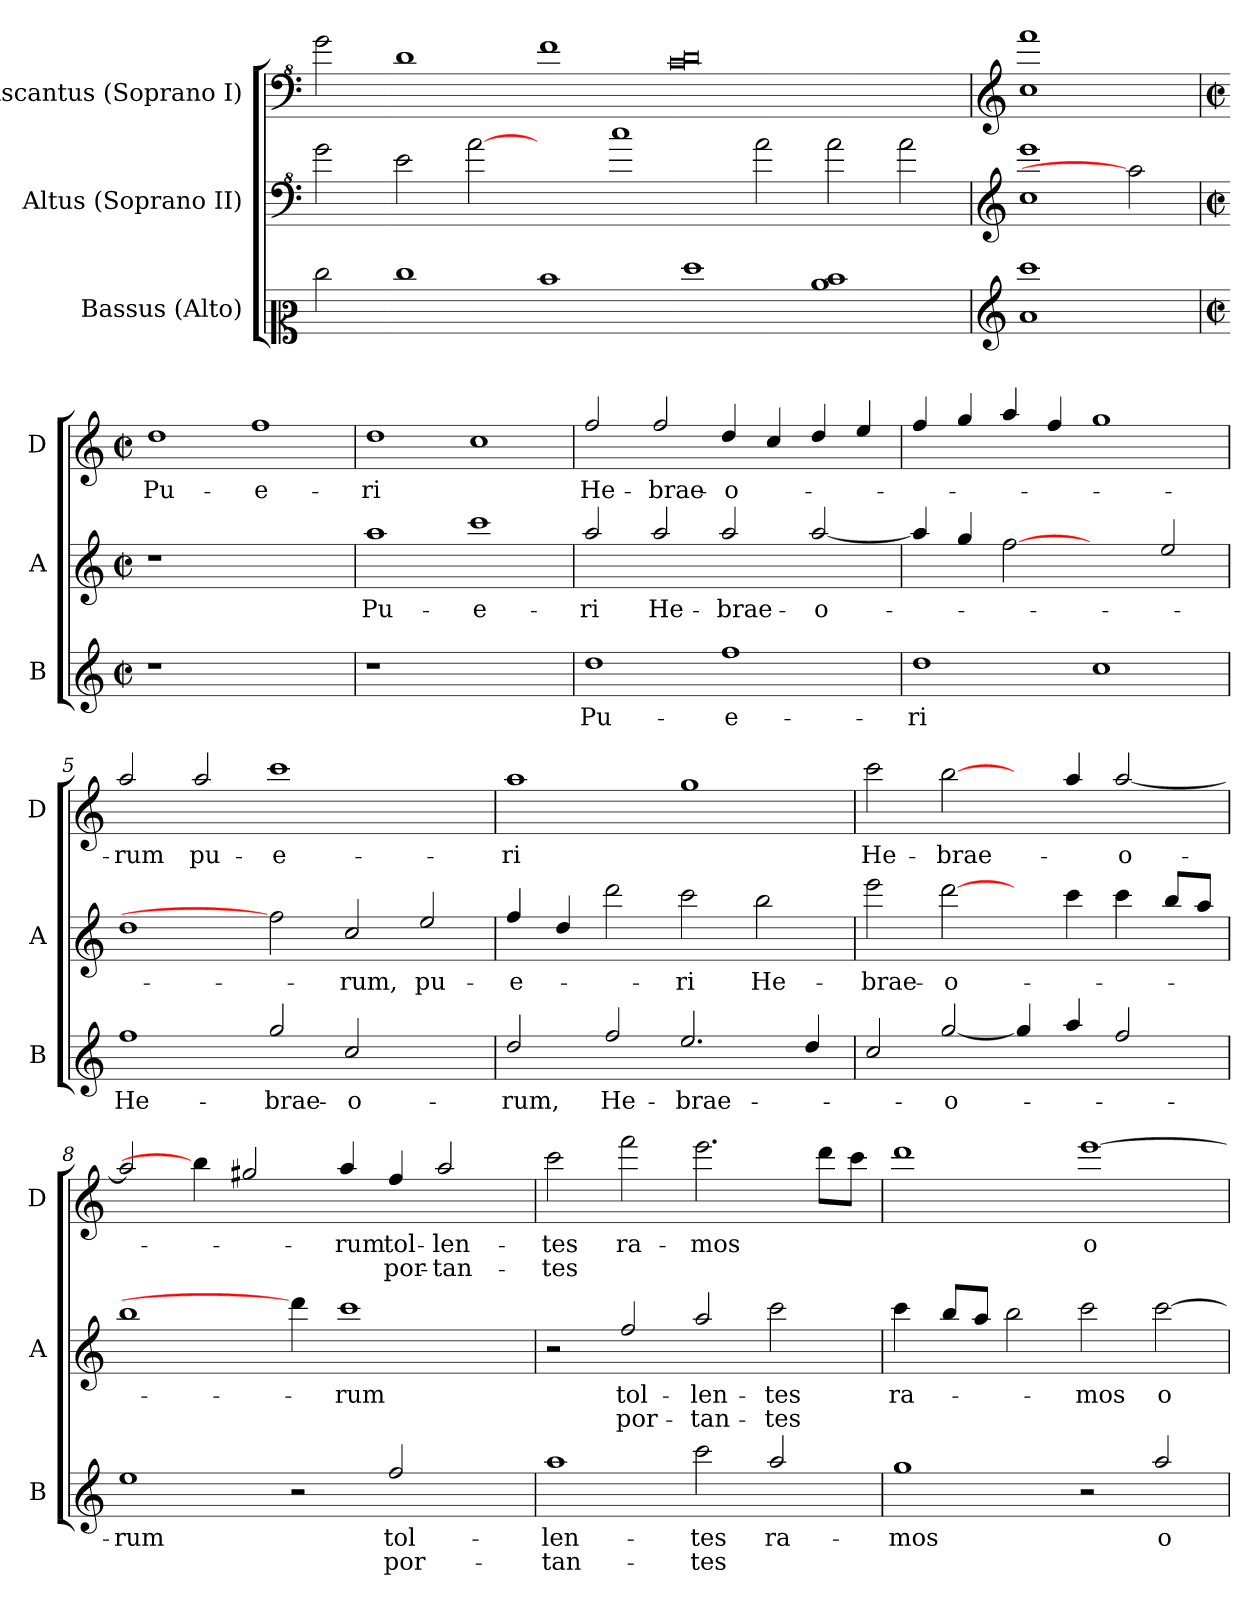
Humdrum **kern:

**kern	**text	**text	**kern	**text	**text	**kern	**text	**text
*part3	*part3	*part3	*part2	*part2	*part2	*part1	*part1	*part1
*staff3	*staff3	*staff3	*staff2	*staff2	*staff2	*staff1	*staff1	*staff1
*I"Bassus (Alto)	*	*	*I"Altus (Soprano II)	*	*	*I"Discantus (Soprano I)	*	*
*I'B	*	*	*I'A	*	*	*I'D	*	*
*clefC2	*	*	*clefF^4	*	*	*clefF^4	*	*
*ITrd7c12	*	*	*ITrd7c12	*	*	*ITrd7c12	*	*
*k[]	*	*	*k[]	*	*	*k[]	*	*
*C:	*	*	*C:	*	*	*C:	*	*
=	=	=	=	=	=	=	=	=
2e	.	.	2g	.	.	2g	.	.
=1X-	=1X-	=1X-	=1X-	=1X-	=1X-	=1X-	=1X-	=1X-
1e	.	.	2e	.	.	1d	.	.
.	.	.	[2a	.	.	.	.	.
1d	.	.	2ryy	.	.	1f	.	.
.	.	.	1cc	.	.	.	.	.
1f	.	.	.	.	.	0c 0d	.	.
.	.	.	2a\	.	.	.	.	.
1c 1d	.	.	2a\	.	.	.	.	.
.	.	.	2a\	.	.	.	.	.
=2X	=2X	=2X	=2X	=2X	=2X	=2X	=2X	=2X
*clefG2	*	*	*clefG2	*	*	*clefG2	*	*
1A 1cc	.	.	1c 1ee	.	.	1c 1ff	.	.
2ryy	.	.	2a]	.	.	2ryy	.	.
!!LO:LB:g=z
=1	=1	=1	=1	=1	=1	=1	=1	=1
*M2/2	*	*	*M2/2	*	*	*M2/2	*	*
*met(c|)	*	*	*met(c|)	*	*	*met(c|)	*	*
!	!	!	!	!	!	!	!LO:LY:b	!
1r	.	.	1r	.	.	1d	Pu-	.
!	!	!	!	!	!	!	!LO:LY:b	!
1ryy	.	.	1ryy	.	.	1f	-e-	.
=2	=2	=2	=2	=2	=2	=2	=2	=2
!	!	!	!	!LO:LY:b	!	!	!LO:LY:b	!
1r	.	.	1a	Pu-	.	1d	-ri	.
!	!	!	!	!LO:LY:b	!	!	!	!
1ryy	.	.	1cc	-e-	.	1c	.	.
!!LO:LB:g=z
=3	=3	=3	=3	=3	=3	=3	=3	=3
!	!LO:LY:b	!	!	!LO:LY:b	!	!	!LO:LY:b	!
1d	Pu-	.	2a/	-ri	.	2f/	He-	.
!	!	!	!	!LO:LY:b	!	!	!LO:LY:b	!
.	.	.	2a/	He-	.	2f/	-brae-	.
!	!LO:LY:b	!	!	!LO:LY:b	!	!	!LO:LY:b	!
1f	-e-	.	2a/	-brae-	.	4d/	-o-	.
.	.	.	.	.	.	4c/	.	.
!	!	!	!	!LO:LY:b	!	!	!	!
.	.	.	[2a/	-o-	.	4d/	.	.
.	.	.	.	.	.	4e/	.	.
=4	=4	=4	=4	=4	=4	=4	=4	=4
!	!LO:LY:b	!	!	!	!	!	!	!
1d	-ri	.	4a/]	.	.	4f/	.	.
.	.	.	4g/	.	.	4g/	.	.
.	.	.	[2f	.	.	4a/	.	.
.	.	.	.	.	.	4f/	.	.
1c	.	.	2ryy	.	.	1g	.	.
.	.	.	2e/	.	.	.	.	.
=5	=5	=5	=5	=5	=5	=5	=5	=5
!	!LO:LY:b	!	!	!	!	!	!LO:LY:b	!
1f	He-	.	1d	.	.	2a/	-rum	.
!	!	!	!	!	!	!	!LO:LY:b	!
.	.	.	.	.	.	2a/	pu-	.
!	!LO:LY:b	!	!	!	!	!	!LO:LY:b	!
2g/	-brae-	.	2f]	.	.	1cc	-e-	.
!	!LO:LY:b	!	!	!LO:LY:b	!	!	!	!
2c/	-o-	.	2c/	-rum,	.	.	.	.
!	!	!	!	!LO:LY:b	!	!	!	!
2ryy	.	.	2e/	pu-	.	2ryy	.	.
=6	=6	=6	=6	=6	=6	=6	=6	=6
!	!LO:LY:b	!	!	!LO:LY:b	!	!	!LO:LY:b	!
2d/	-rum,	.	4f/	-e-	.	1a	-ri	.
.	.	.	4d/	.	.	.	.	.
!	!LO:LY:b	!	!	!	!	!	!	!
2f/	He-	.	2dd\	.	.	.	.	.
!	!LO:LY:b	!	!	!LO:LY:b	!	!	!	!
2.e/	-brae-	.	2cc\	-ri	.	1g	.	.
!	!	!	!	!LO:LY:b	!	!	!	!
.	.	.	2b\	He-	.	.	.	.
4d/	.	.	.	.	.	.	.	.
=7	=7	=7	=7	=7	=7	=7	=7	=7
!	!	!	!	!LO:LY:b	!	!	!LO:LY:b	!
2c/	.	.	2ee\	-brae-	.	2cc\	He-	.
!	!LO:LY:b	!	!	!LO:LY:b	!	!	!LO:LY:b	!
[2g/	-o-	.	[2dd\	-o-	.	[2b\	-brae-	.
4g/]	.	.	4ryy	.	.	4ryy	.	.
4a/	.	.	4cc\	.	.	4a/	.	.
!	!	!	!	!	!	!	!LO:LY:b	!
2f/	.	.	4cc\	.	.	[2a/	-o-	.
.	.	.	8b/L	.	.	.	.	.
.	.	.	8a/J	.	.	.	.	.
!!LO:LB:g=z
=8	=8	=8	=8	=8	=8	=8	=8	=8
!	!LO:LY:b	!	!	!	!	!	!	!
1e	-rum	.	1b	.	.	2a/]	.	.
.	.	.	.	.	.	4b\]	.	.
.	.	.	.	.	.	2g#X/	.	.
2r	.	.	4dd\]	.	.	.	.	.
!	!	!	!	!LO:LY:b	!	!	!LO:LY:b	!
.	.	.	1cc	-rum	.	4a/	-rum	.
!	!LO:LY:b	!LO:LY:b	!	!	!	!	!LO:LY:b	!LO:LY:b
2f/	tol-	por-	.	.	.	4f/	tol-	por-
!	!	!	!	!	!	!	!LO:LY:b	!LO:LY:b
.	.	.	.	.	.	2a/	-len-	-tan-
4ryy	.	.	.	.	.	.	.	.
=9	=9	=9	=9	=9	=9	=9	=9	=9
!	!LO:LY:b	!LO:LY:b	!	!	!	!	!LO:LY:b	!LO:LY:b
1a	-len-	-tan-	2r	.	.	2cc\	-tes	-tes
!	!	!	!	!LO:LY:b	!LO:LY:b	!	!LO:LY:b	!
.	.	.	2f/	tol-	por-	2ff\	ra-	.
!	!LO:LY:b	!LO:LY:b	!	!LO:LY:b	!LO:LY:b	!	!LO:LY:b	!
2cc\	-tes	-tes	2a/	-len-	-tan-	2.ee\	-mos	.
!	!LO:LY:b	!	!	!LO:LY:b	!LO:LY:b	!	!	!
2a/	ra-	.	2cc\	-tes	-tes	.	.	.
.	.	.	.	.	.	8dd\L	.	.
.	.	.	.	.	.	8cc\J	.	.
=10	=10	=10	=10	=10	=10	=10	=10	=10
!	!LO:LY:b	!	!	!LO:LY:b	!	!	!	!
1g	-mos	.	4cc\	ra-	.	1dd	.	.
.	.	.	8b/L	.	.	.	.	.
.	.	.	8a/J	.	.	.	.	.
.	.	.	2b\	.	.	.	.	.
!	!	!	!	!LO:LY:b	!	!	!LO:LY:b	!
2r	.	.	2cc\	-mos	.	[1ee	o-	.
!	!LO:LY:b	!	!	!LO:LY:b	!	!	!	!
2a/	o-	.	[2cc\	o-	.	.	.	.
=	=	=	=	=	=	=	=	=
*-	*-	*-	*-	*-	*-	*-	*-	*-
